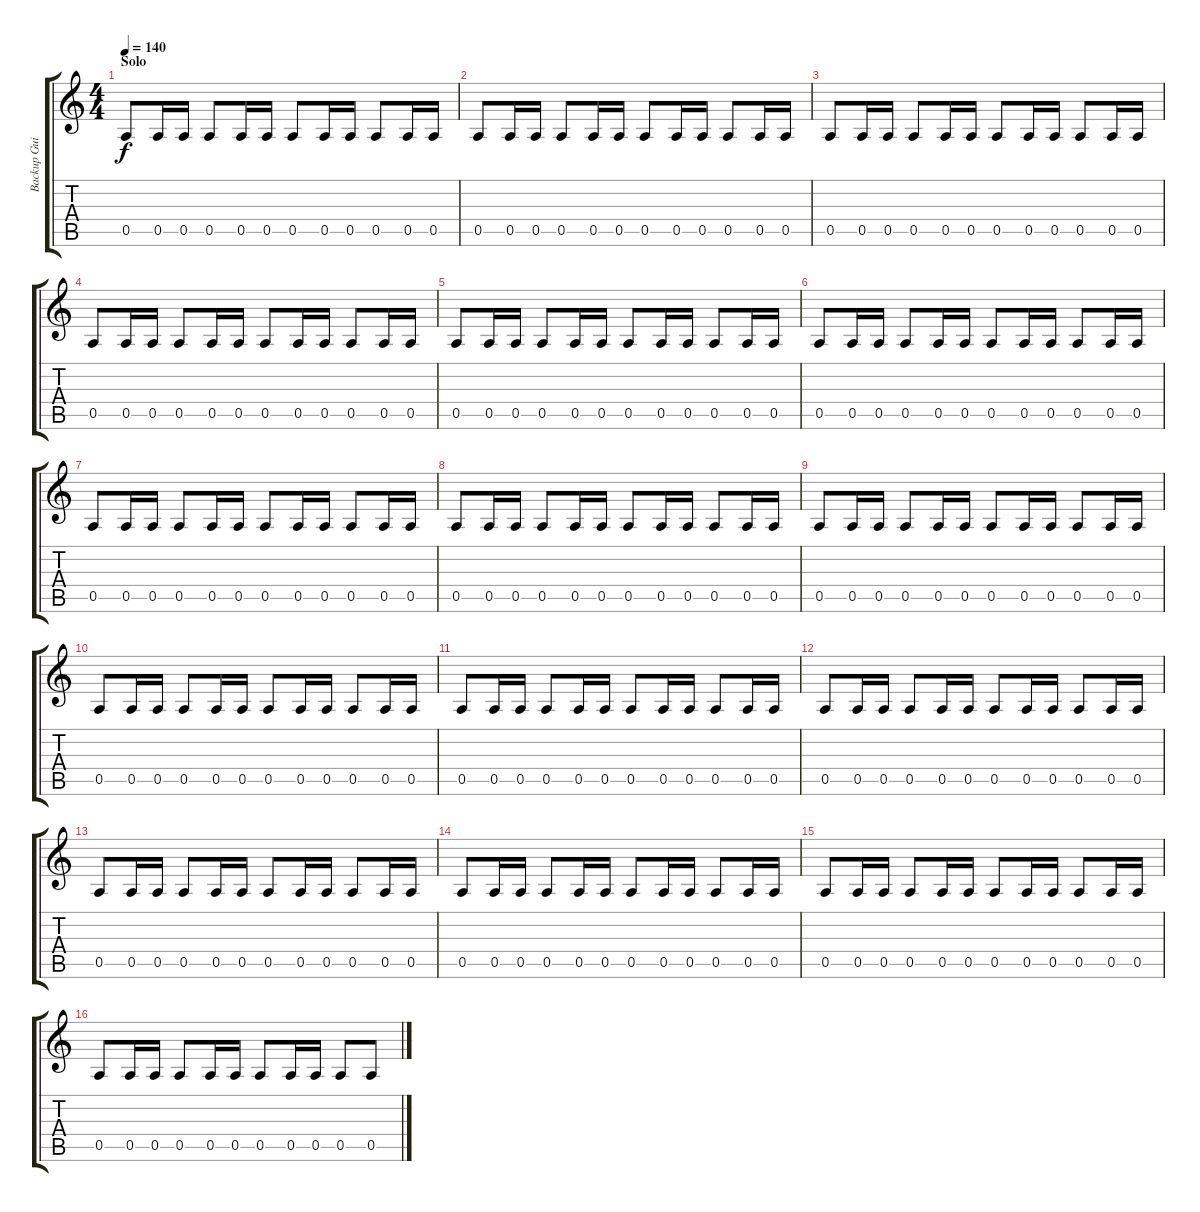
\track ("Backup Guitar / C.Judge / J.Yudkin" "Backup Gui") {instrument overdrivenguitar}
\staff {score tabs}
\tuning (E4 B3 G3 D3 A2 E2) {hide}
\ts (4 4)
\section ("" "Solo")
\tempo 140
\clef g2
\ks c
0.5{t}.8{dy f} 0.5.16 0.5.16 0.5.8 0.5.16 0.5.16 0.5.8 0.5.16 0.5.16 0.5.8 0.5.16 0.5.16 |
0.5.8 0.5.16 0.5.16 0.5.8 0.5.16 0.5.16 0.5.8 0.5.16 0.5.16 0.5.8 0.5.16 0.5.16 |
0.5.8 0.5.16 0.5.16 0.5.8 0.5.16 0.5.16 0.5.8 0.5.16 0.5.16 0.5.8 0.5.16 0.5.16 |
0.5.8 0.5.16 0.5.16 0.5.8 0.5.16 0.5.16 0.5.8 0.5.16 0.5.16 0.5.8 0.5.16 0.5.16 |
0.5.8 0.5.16 0.5.16 0.5.8 0.5.16 0.5.16 0.5.8 0.5.16 0.5.16 0.5.8 0.5.16 0.5.16 |
0.5.8 0.5.16 0.5.16 0.5.8 0.5.16 0.5.16 0.5.8 0.5.16 0.5.16 0.5.8 0.5.16 0.5.16 |
0.5.8 0.5.16 0.5.16 0.5.8 0.5.16 0.5.16 0.5.8 0.5.16 0.5.16 0.5.8 0.5.16 0.5.16 |
0.5.8 0.5.16 0.5.16 0.5.8 0.5.16 0.5.16 0.5.8 0.5.16 0.5.16 0.5.8 0.5.16 0.5.16 |
0.5.8 0.5.16 0.5.16 0.5.8 0.5.16 0.5.16 0.5.8 0.5.16 0.5.16 0.5.8 0.5.16 0.5.16 |
0.5.8 0.5.16 0.5.16 0.5.8 0.5.16 0.5.16 0.5.8 0.5.16 0.5.16 0.5.8 0.5.16 0.5.16 |
0.5.8 0.5.16 0.5.16 0.5.8 0.5.16 0.5.16 0.5.8 0.5.16 0.5.16 0.5.8 0.5.16 0.5.16 |
0.5.8 0.5.16 0.5.16 0.5.8 0.5.16 0.5.16 0.5.8 0.5.16 0.5.16 0.5.8 0.5.16 0.5.16 |
0.5.8 0.5.16 0.5.16 0.5.8 0.5.16 0.5.16 0.5.8 0.5.16 0.5.16 0.5.8 0.5.16 0.5.16 |
0.5.8 0.5.16 0.5.16 0.5.8 0.5.16 0.5.16 0.5.8 0.5.16 0.5.16 0.5.8 0.5.16 0.5.16 |
0.5.8 0.5.16 0.5.16 0.5.8 0.5.16 0.5.16 0.5.8 0.5.16 0.5.16 0.5.8 0.5.16 0.5.16 |
0.5.8 0.5.16 0.5.16 0.5.8 0.5.16 0.5.16 0.5.8 0.5.16 0.5.16 0.5.8 0.5.8
